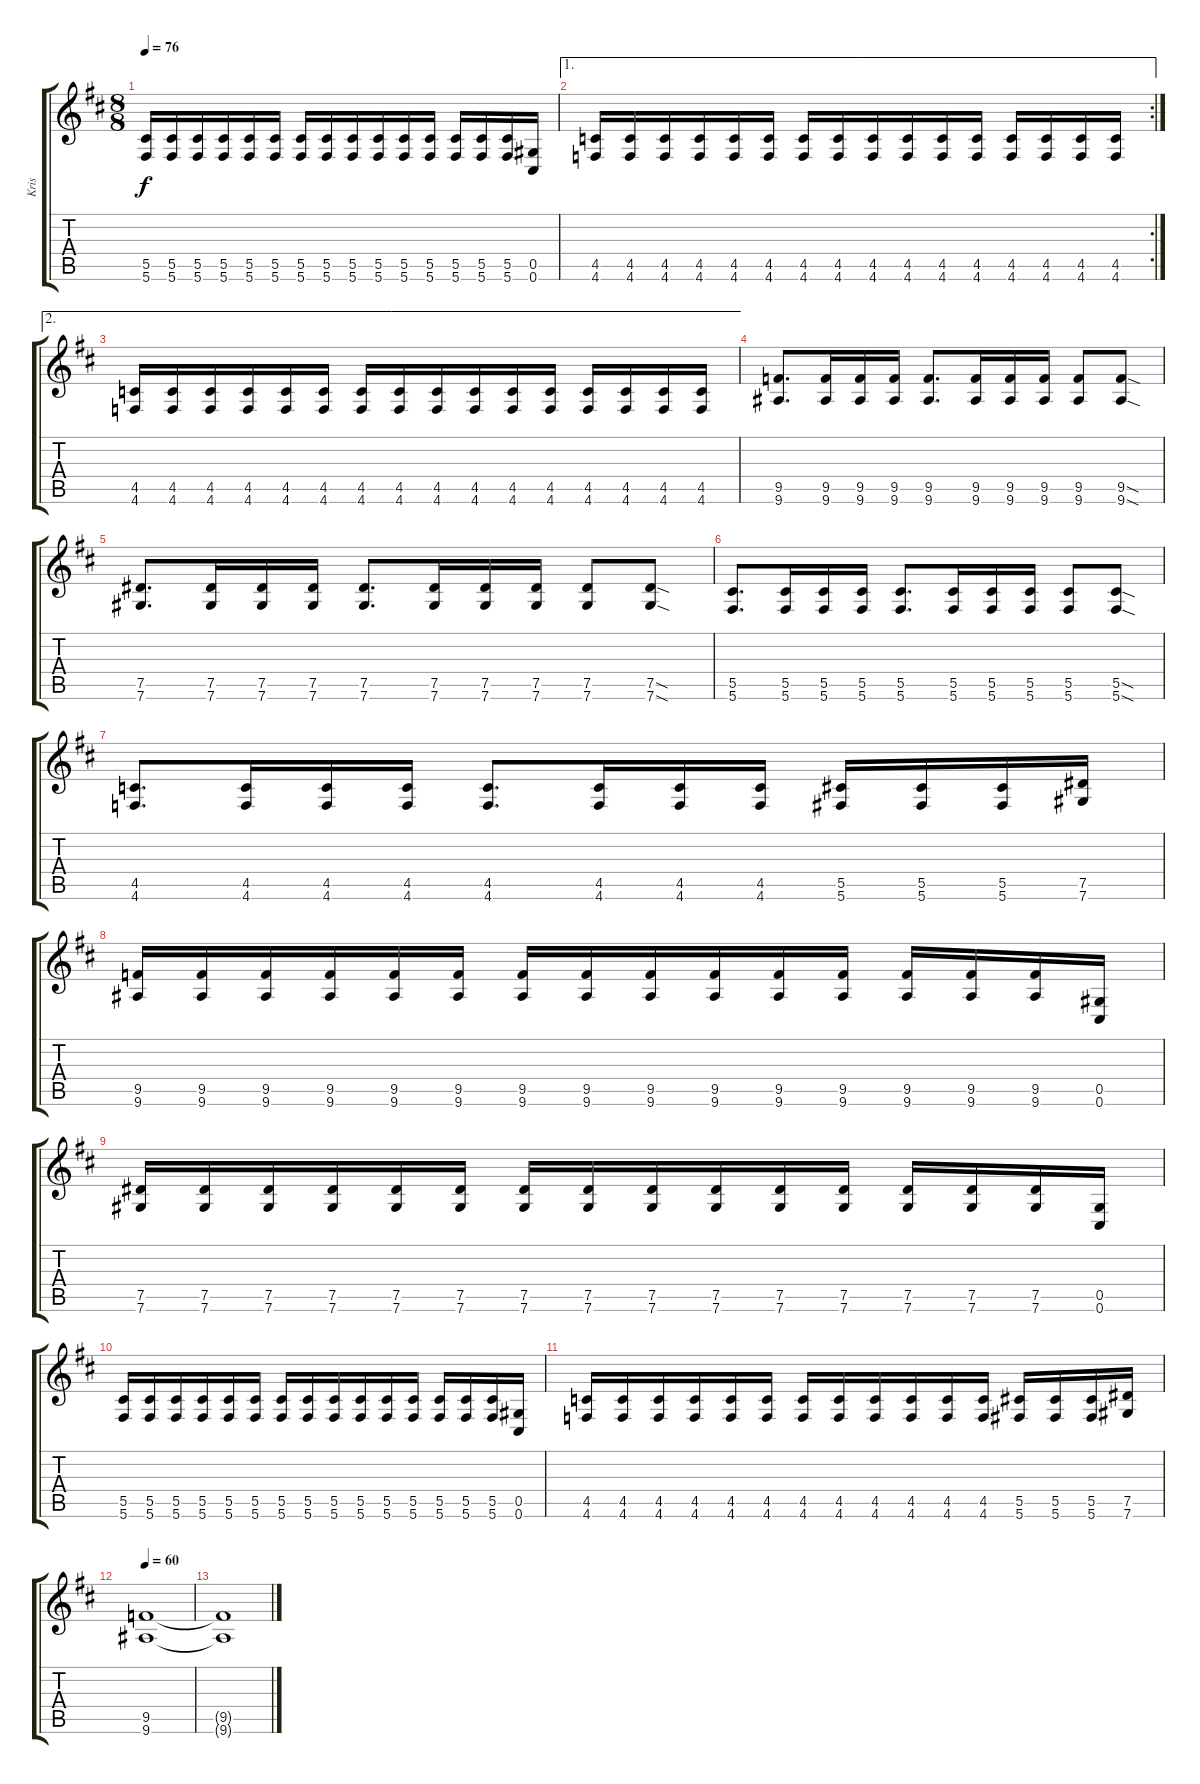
\track ("Kris" "Kris") {instrument overdrivenguitar}
\staff {score tabs}
\tuning (Eb4 Bb3 Gb3 Db3 Ab2 Db2) {hide}
\ts (8 8)
\tempo 76
\clef g2
\ks d
(5.5 5.6).16{dy f} (5.5 5.6).16 (5.5 5.6).16 (5.5 5.6).16 (5.5 5.6).16 (5.5 5.6).16 (5.5 5.6).16 (5.5 5.6).16 (5.5 5.6).16 (5.5 5.6).16 (5.5 5.6).16 (5.5 5.6).16 (5.5 5.6).16 (5.5 5.6).16 (5.5 5.6).16 (0.5 0.6).16 |
\ae 1
\rc 2
(4.5 4.6).16 (4.5 4.6).16 (4.5 4.6).16 (4.5 4.6).16 (4.5 4.6).16 (4.5 4.6).16 (4.5 4.6).16 (4.5 4.6).16 (4.5 4.6).16 (4.5 4.6).16 (4.5 4.6).16 (4.5 4.6).16 (4.5 4.6).16 (4.5 4.6).16 (4.5 4.6).16 (4.5 4.6).16 |
\ae 2
(4.5 4.6).16 (4.5 4.6).16 (4.5 4.6).16 (4.5 4.6).16 (4.5 4.6).16 (4.5 4.6).16 (4.5 4.6).16 (4.5 4.6).16 (4.5 4.6).16 (4.5 4.6).16 (4.5 4.6).16 (4.5 4.6).16 (4.5 4.6).16 (4.5 4.6).16 (4.5 4.6).16 (4.5 4.6).16 |
(9.5 9.6).8{d} (9.5 9.6).16 (9.5 9.6).16 (9.5 9.6).16 (9.5 9.6).8{d} (9.5 9.6).16 (9.5 9.6).16 (9.5 9.6).16 (9.5 9.6).8 (9.5{sod} 9.6{sod}).8 |
(7.5 7.6).8{d} (7.5 7.6).16 (7.5 7.6).16 (7.5 7.6).16 (7.5 7.6).8{d} (7.5 7.6).16 (7.5 7.6).16 (7.5 7.6).16 (7.5 7.6).8 (7.5{sod} 7.6{sod}).8 |
(5.5 5.6).8{d} (5.5 5.6).16 (5.5 5.6).16 (5.5 5.6).16 (5.5 5.6).8{d} (5.5 5.6).16 (5.5 5.6).16 (5.5 5.6).16 (5.5 5.6).8 (5.5{sod} 5.6{sod}).8 |
(4.5 4.6).8{d} (4.5 4.6).16 (4.5 4.6).16 (4.5 4.6).16 (4.5 4.6).8{d} (4.5 4.6).16 (4.5 4.6).16 (4.5 4.6).16 (5.5 5.6).16 (5.5 5.6).16 (5.5 5.6).16 (7.5 7.6).16 |
(9.5 9.6).16 (9.5 9.6).16 (9.5 9.6).16 (9.5 9.6).16 (9.5 9.6).16 (9.5 9.6).16 (9.5 9.6).16 (9.5 9.6).16 (9.5 9.6).16 (9.5 9.6).16 (9.5 9.6).16 (9.5 9.6).16 (9.5 9.6).16 (9.5 9.6).16 (9.5 9.6).16 (0.5 0.6).16 |
(7.5 7.6).16 (7.5 7.6).16 (7.5 7.6).16 (7.5 7.6).16 (7.5 7.6).16 (7.5 7.6).16 (7.5 7.6).16 (7.5 7.6).16 (7.5 7.6).16 (7.5 7.6).16 (7.5 7.6).16 (7.5 7.6).16 (7.5 7.6).16 (7.5 7.6).16 (7.5 7.6).16 (0.5 0.6).16 |
(5.5 5.6).16 (5.5 5.6).16 (5.5 5.6).16 (5.5 5.6).16 (5.5 5.6).16 (5.5 5.6).16 (5.5 5.6).16 (5.5 5.6).16 (5.5 5.6).16 (5.5 5.6).16 (5.5 5.6).16 (5.5 5.6).16 (5.5 5.6).16 (5.5 5.6).16 (5.5 5.6).16 (0.5 0.6).16 |
(4.5 4.6).16 (4.5 4.6).16 (4.5 4.6).16 (4.5 4.6).16 (4.5 4.6).16 (4.5 4.6).16 (4.5 4.6).16 (4.5 4.6).16 (4.5 4.6).16 (4.5 4.6).16 (4.5 4.6).16 (4.5 4.6).16 (5.5 5.6).16 (5.5 5.6).16 (5.5 5.6).16 (7.5 7.6).16 |
\tempo 60
(9.5 9.6).1 |
(9.5{t} 9.6{t}).1
